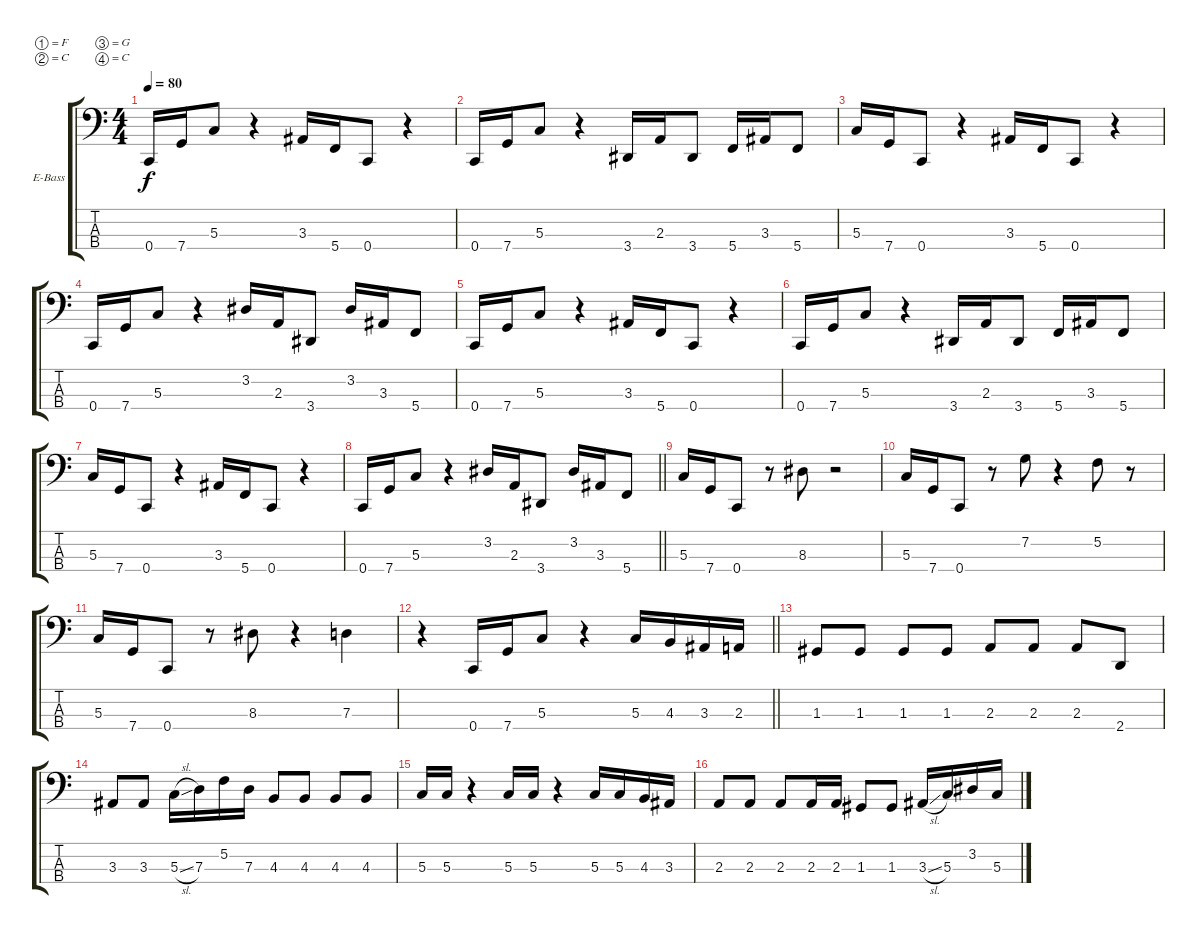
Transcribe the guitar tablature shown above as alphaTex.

\bracketExtendMode groupsimilarinstruments
\firstSystemTrackNameOrientation horizontal
\otherSystemsTrackNameOrientation horizontal
\track ("Untitled" "E-Bass") {instrument electricbasspick}
\staff {score tabs}
\tuning (F2 C2 G1 C1)
\ts (4 4)
\section ("" " ")
\tempo 80
\clef f4
\ks c
0.4.16{dy f} 7.4.16 5.3.8 r.4 3.3.16 5.4.16 0.4.8 r.4 |
0.4.16 7.4.16 5.3.8 r.4 3.4.16 2.3.16 3.4.8 5.4.16 3.3.16 5.4.8 |
5.3.16 7.4.16 0.4.8 r.4 3.3.16 5.4.16 0.4.8 r.4 |
0.4.16 7.4.16 5.3.8 r.4 3.2.16 2.3.16 3.4.8 3.2.16 3.3.16 5.4.8 |
0.4.16 7.4.16 5.3.8 r.4 3.3.16 5.4.16 0.4.8 r.4 |
0.4.16 7.4.16 5.3.8 r.4 3.4.16 2.3.16 3.4.8 5.4.16 3.3.16 5.4.8 |
5.3.16 7.4.16 0.4.8 r.4 3.3.16 5.4.16 0.4.8 r.4 |
\barLineRight lightlight
0.4.16 7.4.16 5.3.8 r.4 3.2.16 2.3.16 3.4.8 3.2.16 3.3.16 5.4.8 |
\section ("" " ")
5.3.16 7.4.16 0.4.8 r.8 8.3.8 r.2 |
5.3.16 7.4.16 0.4.8 r.8 7.2.8 r.4 5.2.8 r.8 |
5.3.16 7.4.16 0.4.8 r.8 8.3.8 r.4 7.3.4 |
\barLineRight lightlight
r.4 0.4.16 7.4.16 5.3.8 r.4 5.3.16 4.3.16 3.3.16 2.3.16 |
\section ("" " ")
1.3.8 1.3.8 1.3.8 1.3.8 2.3.8 2.3.8 2.3.8 2.4.8 |
3.3.8 3.3.8 5.3{sl}.16 7.3.16 5.2.16 7.3.16 4.3.8 4.3.8 4.3.8 4.3.8 |
5.3.16 5.3.16 r.4 5.3.16 5.3.16 r.4 5.3.16 5.3.16 4.3.16 3.3.16 |
2.3.8 2.3.8 2.3.8 2.3.16 2.3.16 1.3.8 1.3.8 3.3{sl}.16 5.3.16 3.2.16 5.3.16
